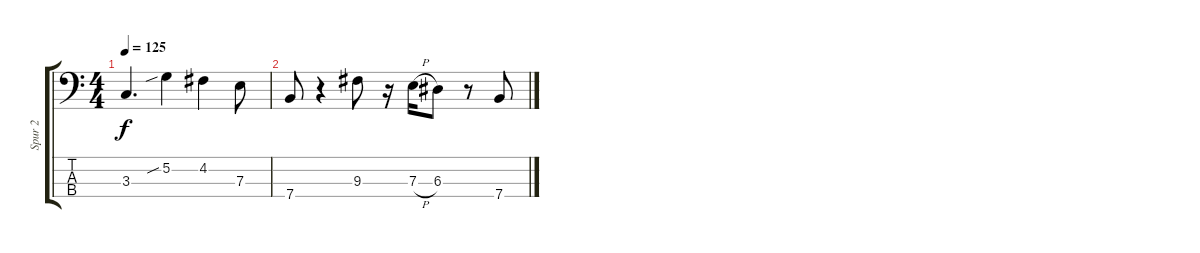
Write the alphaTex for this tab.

\track ("Spur 2" "Spur 2") {instrument electricbasspick}
\staff {score tabs}
\tuning (G2 D2 A1 E1) {hide}
\ts (4 4)
\tempo 125
\clef f4
\ks c
3.3{t}.4{d dy f} 5.2{sib}.4 4.2.4 7.3.8 |
7.4.8 r.4 9.3.8 r.16 7.3{h}.16 6.3.8 r.8 7.4.8
